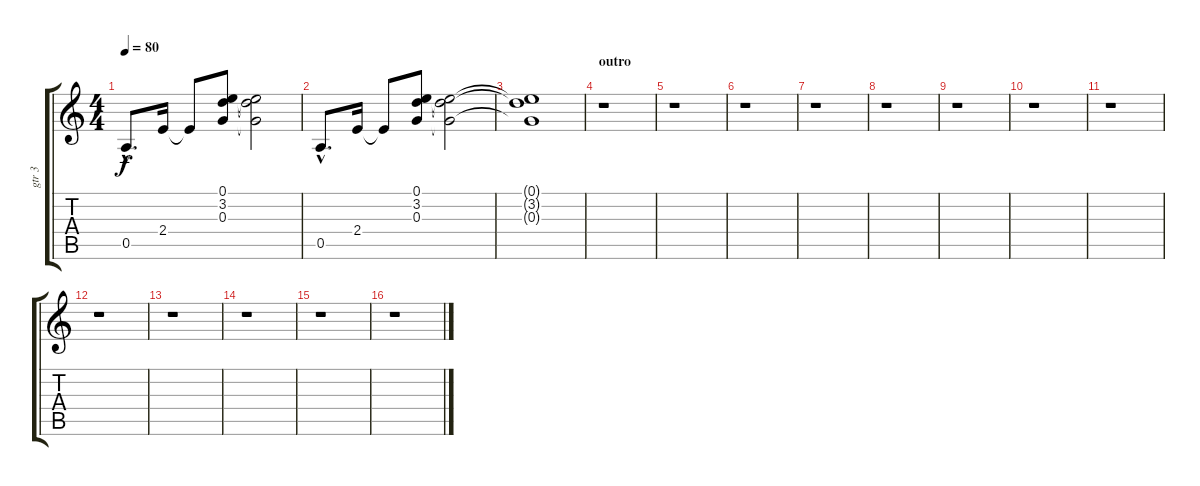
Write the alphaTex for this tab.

\track ("gtr 3" "gtr 3") {instrument overdrivenguitar}
\staff {score tabs}
\tuning (E4 B3 G3 D3 A2 D2) {hide}
\ts (4 4)
\tempo 80
\clef g2
\ks c
0.5{hac}.8{d dy f} 2.4.16 2.4{t}.8 (0.1 3.2 0.3).8 (0.1{t} 3.2{t} 0.3{t}).2 |
0.5{hac}.8{d} 2.4.16 2.4{t}.8 (0.1 3.2 0.3).8 (0.1{t} 3.2{t} 0.3{t}).2 |
(0.1{t} 3.2{t} 0.3{t}).1 |
\section ("" "outro")
r.1 |
r.1 |
r.1 |
r.1 |
r.1 |
r.1 |
r.1 |
r.1 |
r.1 |
r.1 |
r.1 |
r.1 |
r.1
